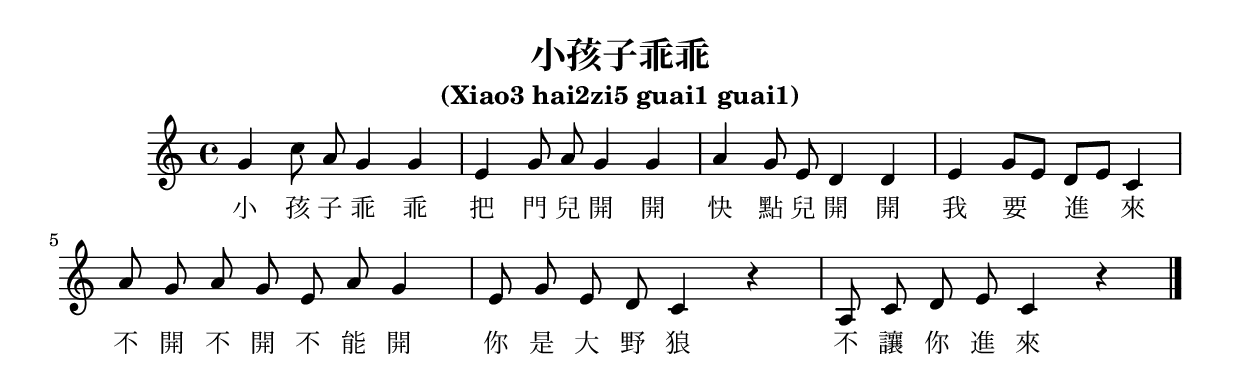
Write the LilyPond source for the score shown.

%% xiao-haizi-guai-guai.ly
%%
%% (xiao3: small,
%%  hai2zi5: child,
%%  guai1-guai1: well-behaved)

\version "2.5.14"

\header {
  title = "小孩子乖乖"
  subtitle = "(Xiao3 hai2zi5 guai1 guai1)"
}

<<
  \relative c'' {
    %% Beams are melismata, no autobeams.
    \set Staff.autoBeaming = ##f

    | g4 c8 a g4 g
    | e4 g8 a g4 g
    | a4 g8 e d4 d
    | e4 g8[ e] d[ e] c4
    
    | a'8 g a g e a g4
    | e8 g e d c4 r
    | a8 c d e c4 r \bar "|."
  }
  \addlyrics {
    小 孩 子 乖 乖
    把 門 兒 開 開
    快 點 兒 開 開
    我 要 進 來
    
    不 開 不 開 不 能 開
    你 是 大 野 狼
    不 讓 你 進 來
  }
>>

%%% Local Variables:
%%% coding: utf-8
%%% End:
